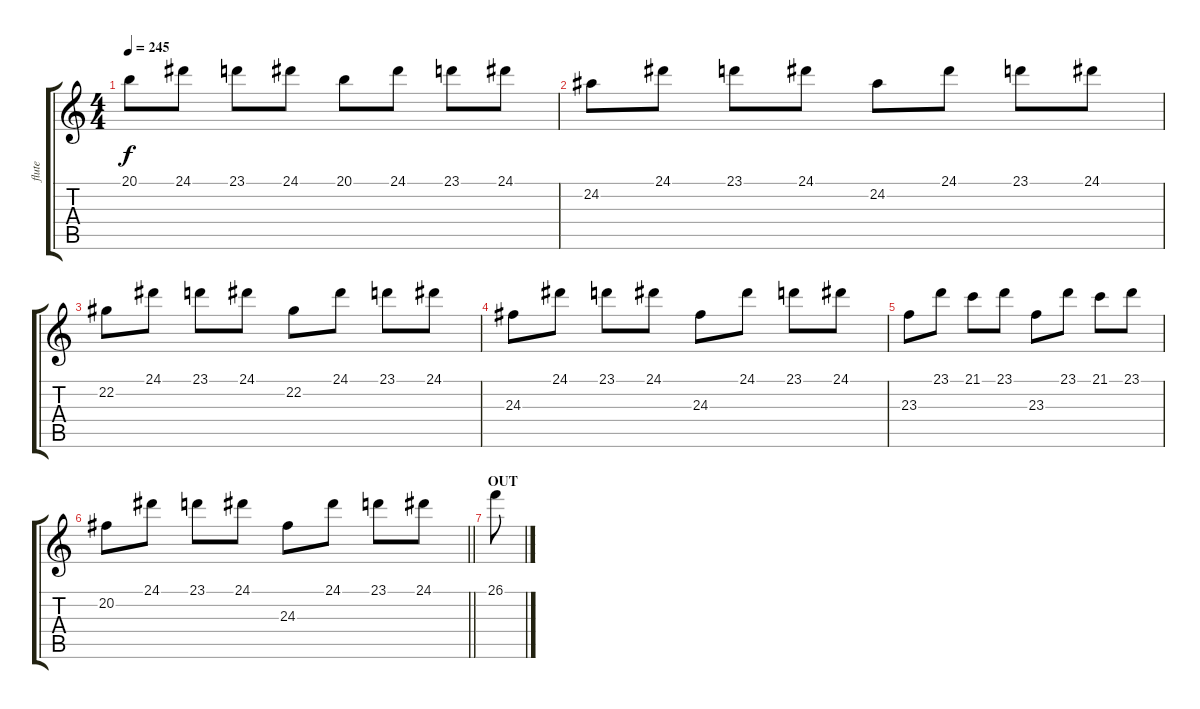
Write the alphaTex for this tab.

\track ("flute" "flute") {instrument flute}
\staff {score tabs}
\tuning (Eb4 Bb3 Gb3 Db3 Ab2 Eb2) {hide}
\ts (4 4)
\tempo 245
\clef g2
\ks c
20.1.8{dy f} 24.1.8 23.1.8 24.1.8 20.1.8 24.1.8 23.1.8 24.1.8 |
24.2.8 24.1.8 23.1.8 24.1.8 24.2.8 24.1.8 23.1.8 24.1.8 |
22.2.8 24.1.8 23.1.8 24.1.8 22.2.8 24.1.8 23.1.8 24.1.8 |
24.3.8 24.1.8 23.1.8 24.1.8 24.3.8 24.1.8 23.1.8 24.1.8 |
23.3.8 23.1.8 21.1.8 23.1.8 23.3.8 23.1.8 21.1.8 23.1.8 |
\barLineRight lightlight
20.2.8 24.1.8 23.1.8 24.1.8 24.3.8 24.1.8 23.1.8 24.1.8 |
\section ("" "OUT")
26.1.8
